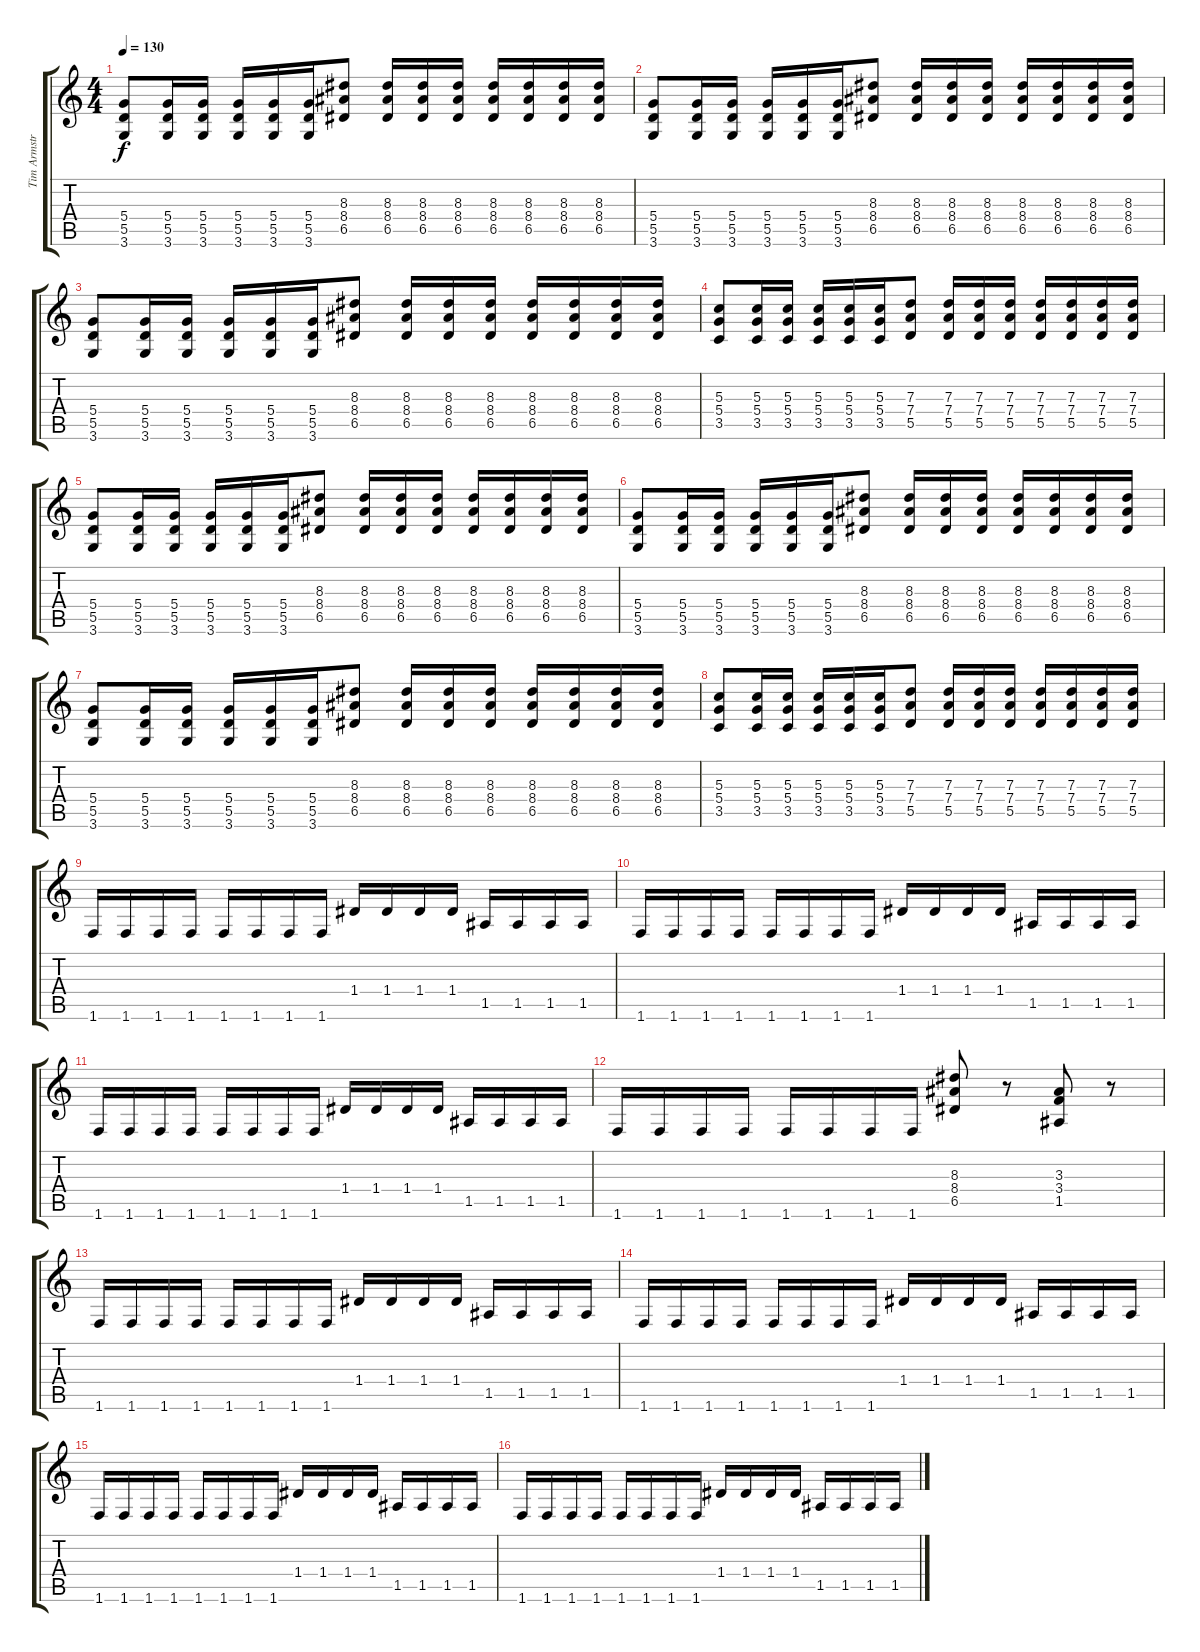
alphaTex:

\track ("Tim Armstrong" "Tim Armstr") {instrument distortionguitar}
\staff {score tabs}
\tuning (E4 B3 G3 D3 A2 E2) {hide}
\ts (4 4)
\tempo 130
\clef g2
\ks c
(5.4 5.5 3.6).8{dy f volume 16} (5.4 5.5 3.6).16 (5.4 5.5 3.6).16 (5.4 5.5 3.6).16 (5.4 5.5 3.6).16 (5.4 5.5 3.6).16 (8.3 8.4 6.5).8 (8.3 8.4 6.5).16 (8.3 8.4 6.5).16 (8.3 8.4 6.5).16 (8.3 8.4 6.5).16 (8.3 8.4 6.5).16 (8.3 8.4 6.5).16 (8.3 8.4 6.5).16 |
(5.4 5.5 3.6).8 (5.4 5.5 3.6).16 (5.4 5.5 3.6).16 (5.4 5.5 3.6).16 (5.4 5.5 3.6).16 (5.4 5.5 3.6).16 (8.3 8.4 6.5).8 (8.3 8.4 6.5).16 (8.3 8.4 6.5).16 (8.3 8.4 6.5).16 (8.3 8.4 6.5).16 (8.3 8.4 6.5).16 (8.3 8.4 6.5).16 (8.3 8.4 6.5).16 |
(5.4 5.5 3.6).8 (5.4 5.5 3.6).16 (5.4 5.5 3.6).16 (5.4 5.5 3.6).16 (5.4 5.5 3.6).16 (5.4 5.5 3.6).16 (8.3 8.4 6.5).8 (8.3 8.4 6.5).16 (8.3 8.4 6.5).16 (8.3 8.4 6.5).16 (8.3 8.4 6.5).16 (8.3 8.4 6.5).16 (8.3 8.4 6.5).16 (8.3 8.4 6.5).16 |
(5.3 5.4 3.5).8 (5.3 5.4 3.5).16 (5.3 5.4 3.5).16 (5.3 5.4 3.5).16 (5.3 5.4 3.5).16 (5.3 5.4 3.5).16 (7.3 7.4 5.5).8 (7.3 7.4 5.5).16 (7.3 7.4 5.5).16 (7.3 7.4 5.5).16 (7.3 7.4 5.5).16 (7.3 7.4 5.5).16 (7.3 7.4 5.5).16 (7.3 7.4 5.5).16 |
(5.4 5.5 3.6).8 (5.4 5.5 3.6).16 (5.4 5.5 3.6).16 (5.4 5.5 3.6).16 (5.4 5.5 3.6).16 (5.4 5.5 3.6).16 (8.3 8.4 6.5).8 (8.3 8.4 6.5).16 (8.3 8.4 6.5).16 (8.3 8.4 6.5).16 (8.3 8.4 6.5).16 (8.3 8.4 6.5).16 (8.3 8.4 6.5).16 (8.3 8.4 6.5).16 |
(5.4 5.5 3.6).8 (5.4 5.5 3.6).16 (5.4 5.5 3.6).16 (5.4 5.5 3.6).16 (5.4 5.5 3.6).16 (5.4 5.5 3.6).16 (8.3 8.4 6.5).8 (8.3 8.4 6.5).16 (8.3 8.4 6.5).16 (8.3 8.4 6.5).16 (8.3 8.4 6.5).16 (8.3 8.4 6.5).16 (8.3 8.4 6.5).16 (8.3 8.4 6.5).16 |
(5.4 5.5 3.6).8 (5.4 5.5 3.6).16 (5.4 5.5 3.6).16 (5.4 5.5 3.6).16 (5.4 5.5 3.6).16 (5.4 5.5 3.6).16 (8.3 8.4 6.5).8 (8.3 8.4 6.5).16 (8.3 8.4 6.5).16 (8.3 8.4 6.5).16 (8.3 8.4 6.5).16 (8.3 8.4 6.5).16 (8.3 8.4 6.5).16 (8.3 8.4 6.5).16 |
(5.3 5.4 3.5).8 (5.3 5.4 3.5).16 (5.3 5.4 3.5).16 (5.3 5.4 3.5).16 (5.3 5.4 3.5).16 (5.3 5.4 3.5).16 (7.3 7.4 5.5).8 (7.3 7.4 5.5).16 (7.3 7.4 5.5).16 (7.3 7.4 5.5).16 (7.3 7.4 5.5).16 (7.3 7.4 5.5).16 (7.3 7.4 5.5).16 (7.3 7.4 5.5).16 |
1.6.16 1.6.16 1.6.16 1.6.16 1.6.16 1.6.16 1.6.16 1.6.16 1.4.16 1.4.16 1.4.16 1.4.16 1.5.16 1.5.16 1.5.16 1.5.16 |
1.6.16 1.6.16 1.6.16 1.6.16 1.6.16 1.6.16 1.6.16 1.6.16 1.4.16 1.4.16 1.4.16 1.4.16 1.5.16 1.5.16 1.5.16 1.5.16 |
1.6.16 1.6.16 1.6.16 1.6.16 1.6.16 1.6.16 1.6.16 1.6.16 1.4.16 1.4.16 1.4.16 1.4.16 1.5.16 1.5.16 1.5.16 1.5.16 |
1.6.16 1.6.16 1.6.16 1.6.16 1.6.16 1.6.16 1.6.16 1.6.16 (8.3 8.4 6.5).8 r.8 (3.3 3.4 1.5).8 r.8 |
1.6.16 1.6.16 1.6.16 1.6.16 1.6.16 1.6.16 1.6.16 1.6.16 1.4.16 1.4.16 1.4.16 1.4.16 1.5.16 1.5.16 1.5.16 1.5.16 |
1.6.16 1.6.16 1.6.16 1.6.16 1.6.16 1.6.16 1.6.16 1.6.16 1.4.16 1.4.16 1.4.16 1.4.16 1.5.16 1.5.16 1.5.16 1.5.16 |
1.6.16 1.6.16 1.6.16 1.6.16 1.6.16 1.6.16 1.6.16 1.6.16 1.4.16 1.4.16 1.4.16 1.4.16 1.5.16 1.5.16 1.5.16 1.5.16 |
1.6.16 1.6.16 1.6.16 1.6.16 1.6.16 1.6.16 1.6.16 1.6.16 1.4.16 1.4.16 1.4.16 1.4.16 1.5.16 1.5.16 1.5.16 1.5.16
